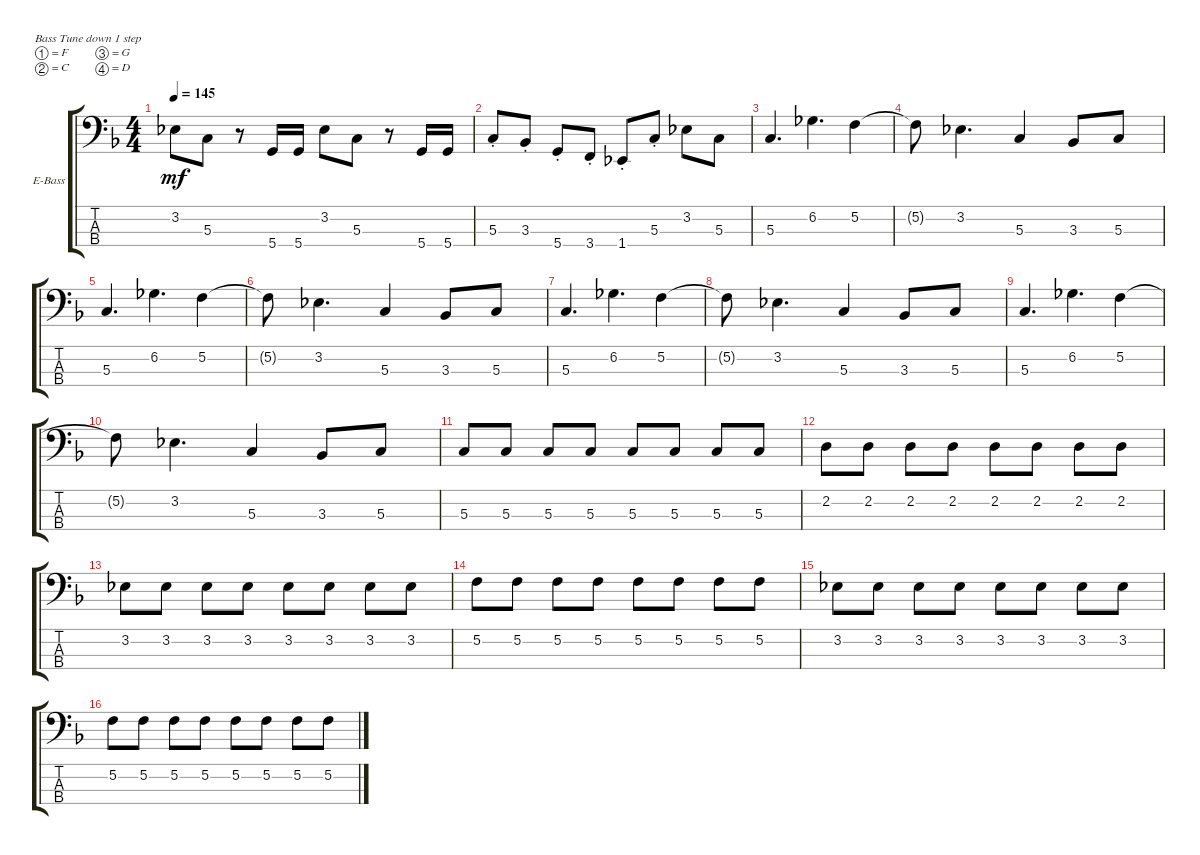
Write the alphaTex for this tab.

\defaultSystemsLayout 4
\bracketExtendMode groupsimilarinstruments
\firstSystemTrackNameOrientation horizontal
\otherSystemsTrackNameOrientation horizontal
\track ("Electric Bass" "E-Bass") {instrument electricbassfinger}
\staff {score tabs}
\tuning (F2 C2 G1 D1)
\ts (4 4)
\tempo 145
\clef f4
\ks dminor
3.2.8{dy mf} 5.3.8 r.8 5.4.16 5.4.16 3.2.8 5.3.8 r.8 5.4.16 5.4.16 |
5.3{st}.8 3.3{st}.8 5.4{st}.8 3.4{st}.8 1.4{st}.8 5.3{st}.8 3.2.8 5.3.8 |
5.3.4{d} 6.2.4{d} 5.2.4 |
5.2{t}.8 3.2.4{d} 5.3.4 3.3.8 5.3.8 |
5.3.4{d} 6.2.4{d} 5.2.4 |
5.2{t}.8 3.2.4{d} 5.3.4 3.3.8 5.3.8 |
5.3.4{d} 6.2.4{d} 5.2.4 |
5.2{t}.8 3.2.4{d} 5.3.4 3.3.8 5.3.8 |
5.3.4{d} 6.2.4{d} 5.2.4 |
5.2{t}.8 3.2.4{d} 5.3.4 3.3.8 5.3.8 |
5.3.8 5.3.8 5.3.8 5.3.8 5.3.8 5.3.8 5.3.8 5.3.8 |
2.2.8 2.2.8 2.2.8 2.2.8 2.2.8 2.2.8 2.2.8 2.2.8 |
3.2.8 3.2.8 3.2.8 3.2.8 3.2.8 3.2.8 3.2.8 3.2.8 |
5.2.8 5.2.8 5.2.8 5.2.8 5.2.8 5.2.8 5.2.8 5.2.8 |
3.2.8 3.2.8 3.2.8 3.2.8 3.2.8 3.2.8 3.2.8 3.2.8 |
5.2.8 5.2.8 5.2.8 5.2.8 5.2.8 5.2.8 5.2.8 5.2.8
